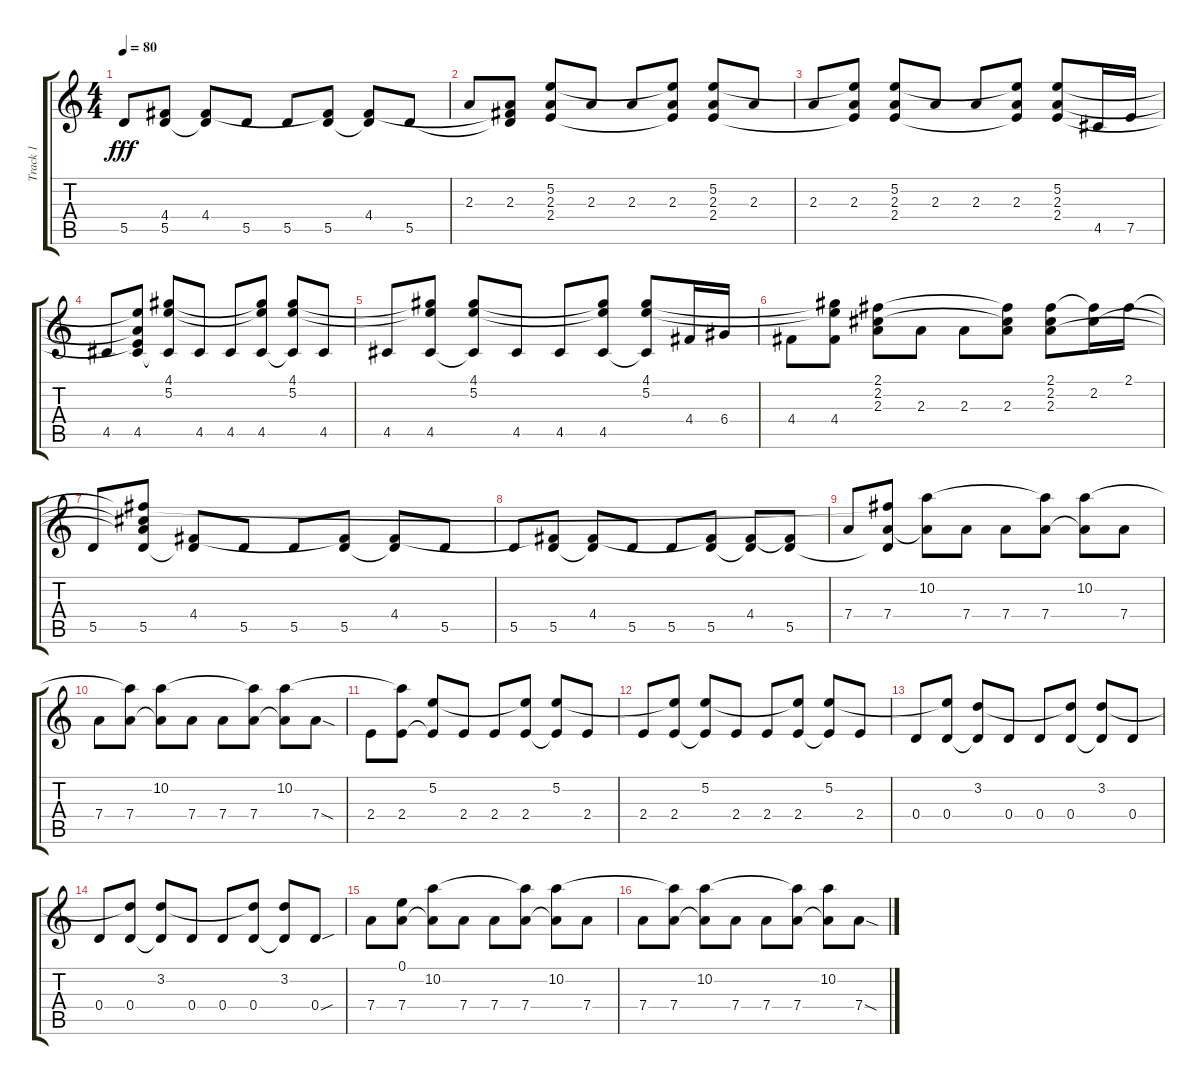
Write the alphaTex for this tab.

\track ("Track 1" "Track 1") {instrument electricguitarclean}
\staff {score tabs}
\tuning (E4 B3 G3 D3 A2 E2) {hide}
\ts (4 4)
\tempo 80
\clef g2
\ks c
5.5.8{dy fff} (4.4{t} 5.5).8 (4.4 5.5{t}).8 5.5.8 5.5.8 (4.4{t} 5.5).8 (4.4 5.5{t}).8 5.5.8 |
2.3.8 (2.3 4.4{t} 5.5{t}).8 (5.2 2.3 2.4).8 2.3.8 2.3.8 (5.2{t} 2.3 2.4{t}).8 (5.2 2.3 2.4).8 2.3.8 |
2.3.8 (5.2{t} 2.3 2.4{t}).8 (5.2 2.3 2.4).8 2.3.8 2.3.8 (5.2{t} 2.3 2.4{t}).8 (5.2 2.3 2.4).8 4.5.16 7.5.16 |
4.5.8 (5.2{t} 2.3{t} 2.4{t} 4.5).8 (4.1 5.2 4.5{t}).8 4.5.8 4.5.8 (4.1{t} 5.2{t} 4.5).8 (4.1 5.2 4.5{t}).8 4.5.8 |
4.5.8 (4.1{t} 5.2{t} 4.5).8 (4.1 5.2 4.5{t}).8 4.5.8 4.5.8 (4.1{t} 5.2{t} 4.5).8 (4.1 5.2 4.5{t}).8 4.4.16 6.4.16 |
4.4.8 (4.1{t} 5.2{t} 4.4).8 (2.1 2.2 2.3).8 2.3.8 2.3.8 (2.1{t} 2.2{t} 2.3).8 (2.1 2.2 2.3).8 (2.1{t} 2.2).16 2.1.16 |
5.5.8 (2.1{t} 2.2{t} 2.3{t} 5.5).8 (4.4 5.5{t}).8 5.5.8 5.5.8 (4.4{t} 5.5).8 (4.4 5.5{t}).8 5.5.8 |
5.5.8 (4.4{t} 5.5).8 (4.4 5.5{t}).8 5.5.8 5.5.8 (4.4{t} 5.5).8 (4.4 5.5{t}).8 (4.4{t} 5.5).8 |
7.4.8 (2.1{t} 7.4 5.5{t}).8 (10.2 7.4{t}).8 7.4.8 7.4.8 (10.2{t} 7.4).8 (10.2 7.4{t}).8 7.4.8 |
7.4.8 (10.2{t} 7.4).8 (10.2 7.4{t}).8 7.4.8 7.4.8 (10.2{t} 7.4).8 (10.2 7.4{t}).8 7.4{sod}.8 |
2.4.8 (10.2{t} 2.4).8 (5.2 2.4{t}).8 2.4.8 2.4.8 (5.2{t} 2.4).8 (5.2 2.4{t}).8 2.4.8 |
2.4.8 (5.2{t} 2.4).8 (5.2 2.4{t}).8 2.4.8 2.4.8 (5.2{t} 2.4).8 (5.2 2.4{t}).8 2.4.8 |
0.4.8 (5.2{t} 0.4).8 (3.2 0.4{t}).8 0.4.8 0.4.8 (3.2{t} 0.4).8 (3.2 0.4{t}).8 0.4.8 |
0.4.8 (3.2{t} 0.4).8 (3.2 0.4{t}).8 0.4.8 0.4.8 (3.2{t} 0.4).8 (3.2 0.4{t}).8 0.4{sou}.8 |
7.4.8 (0.1 7.4).8 (10.2 7.4{t}).8 7.4.8 7.4.8 (10.2{t} 7.4).8 (10.2 7.4{t}).8 7.4.8 |
7.4.8 (10.2{t} 7.4).8 (10.2 7.4{t}).8 7.4.8 7.4.8 (10.2{t} 7.4).8 (10.2 7.4{t}).8 7.4{sod}.8
